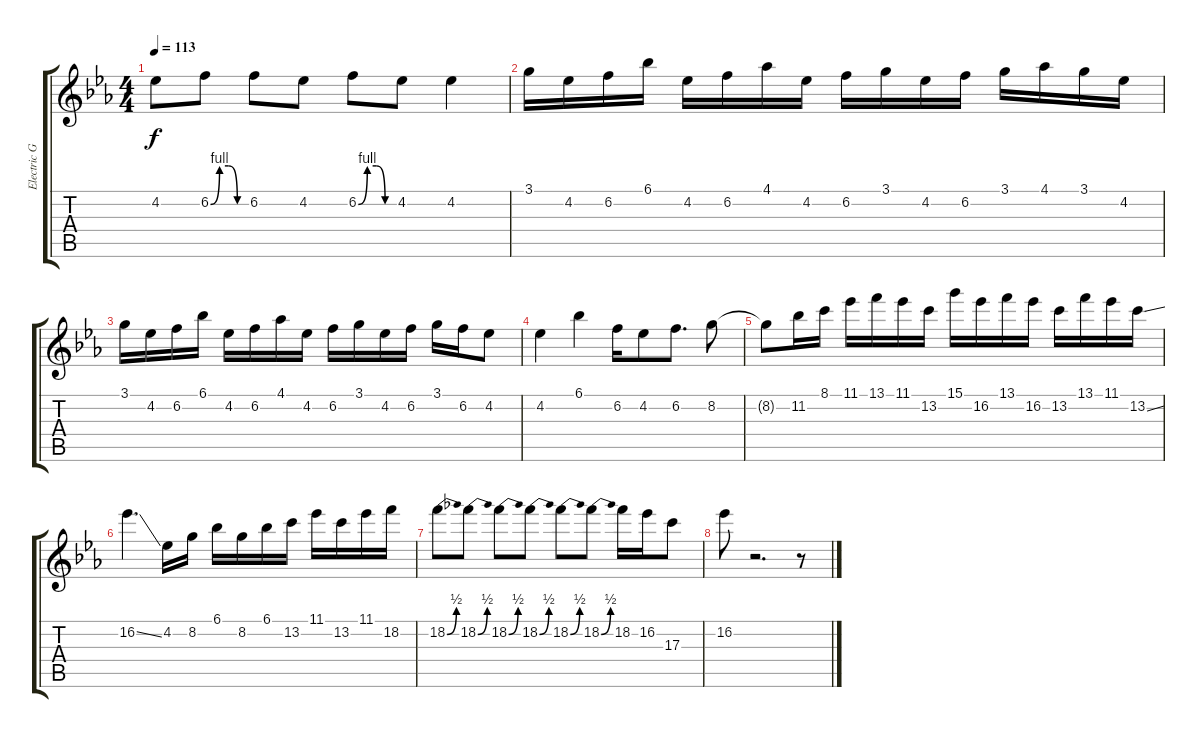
\track ("Electric Guitar" "Electric G") {instrument distortionguitar}
\staff {score tabs}
\tuning (E4 B3 G3 D3 A2 E2) {hide}
\ts (4 4)
\tempo 113
\clef g2
\ks eb
4.2{t}.8{dy f} 6.2{be (custom 0 0 15 4 30 4 45 0 60 0)}.8 6.2.8 4.2.8 6.2{be (custom 0 0 15 4 30 4 45 0 60 0)}.8 4.2.8 4.2.4 |
3.1.16 4.2.16 6.2.16 6.1.16 4.2.16 6.2.16 4.1.16 4.2.16 6.2.16 3.1.16 4.2.16 6.2.16 3.1.16 4.1.16 3.1.16 4.2.16 |
3.1.16 4.2.16 6.2.16 6.1.16 4.2.16 6.2.16 4.1.16 4.2.16 6.2.16 3.1.16 4.2.16 6.2.16 3.1.16 6.2.16 4.2.8 |
4.2.4 6.1.4 6.2.16 4.2.8 6.2.8{d} 8.2.8 |
8.2{t}.8 11.2.16 8.1.16 11.1.16 13.1.16 11.1.16 13.2.16 15.1.16 16.2.16 13.1.16 16.2.16 13.2.16 13.1.16 11.1.16 13.2{ss}.16 |
16.2{ss}.4{d} 4.2.16 8.2.16 6.1.16 8.2.16 6.1.16 13.2.16 11.1.16 13.2.16 11.1.16 18.2.16 |
18.2{be (bend 0 0 60 2)}.8 18.2{be (bend 0 0 60 2)}.8 18.2{be (bend 0 0 60 2)}.8 18.2{be (bend 0 0 60 2)}.8 18.2{be (bend 0 0 60 2)}.8 18.2{be (bend 0 0 60 2)}.8 18.2.16 16.2.16 17.3.8 |
16.2.8 r.2{d} r.8
